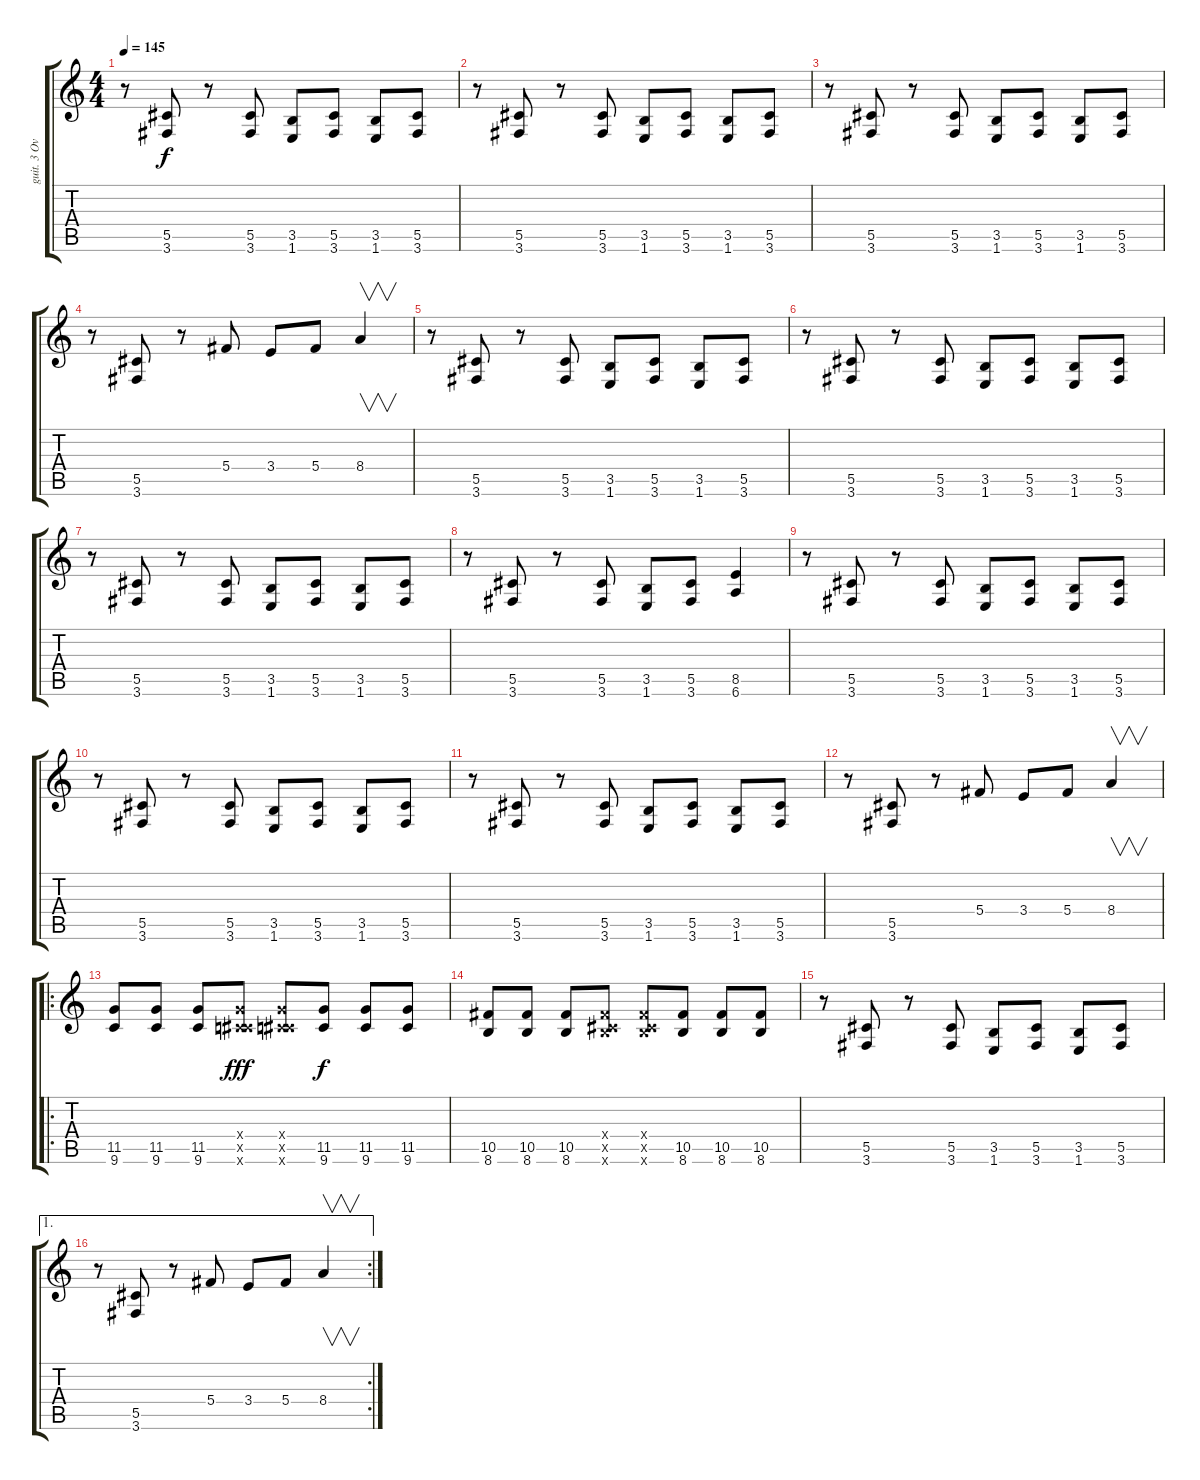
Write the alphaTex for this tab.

\track ("guit. 3 Overdrive" "guit. 3 Ov") {instrument overdrivenguitar}
\staff {score tabs}
\tuning (Eb4 Bb3 Gb3 Db3 Ab2 Eb2) {hide}
\ts (4 4)
\tempo 145
\clef g2
\ks c
r.8{dy f} (5.5 3.6).8 r.8 (5.5 3.6).8 (3.5 1.6).8 (5.5 3.6).8 (3.5 1.6).8 (5.5 3.6).8 |
r.8 (5.5 3.6).8 r.8 (5.5 3.6).8 (3.5 1.6).8 (5.5 3.6).8 (3.5 1.6).8 (5.5 3.6).8 |
r.8 (5.5 3.6).8 r.8 (5.5 3.6).8 (3.5 1.6).8 (5.5 3.6).8 (3.5 1.6).8 (5.5 3.6).8 |
r.8 (5.5 3.6).8 r.8 5.4.8 3.4.8 5.4.8 8.4.4{v} |
r.8 (5.5 3.6).8 r.8 (5.5 3.6).8 (3.5 1.6).8 (5.5 3.6).8 (3.5 1.6).8 (5.5 3.6).8 |
r.8 (5.5 3.6).8 r.8 (5.5 3.6).8 (3.5 1.6).8 (5.5 3.6).8 (3.5 1.6).8 (5.5 3.6).8 |
r.8 (5.5 3.6).8 r.8 (5.5 3.6).8 (3.5 1.6).8 (5.5 3.6).8 (3.5 1.6).8 (5.5 3.6).8 |
r.8 (5.5 3.6).8 r.8 (5.5 3.6).8 (3.5 1.6).8 (5.5 3.6).8 (8.5 6.6).4 |
r.8 (5.5 3.6).8 r.8 (5.5 3.6).8 (3.5 1.6).8 (5.5 3.6).8 (3.5 1.6).8 (5.5 3.6).8 |
r.8 (5.5 3.6).8 r.8 (5.5 3.6).8 (3.5 1.6).8 (5.5 3.6).8 (3.5 1.6).8 (5.5 3.6).8 |
r.8 (5.5 3.6).8 r.8 (5.5 3.6).8 (3.5 1.6).8 (5.5 3.6).8 (3.5 1.6).8 (5.5 3.6).8 |
r.8 (5.5 3.6).8 r.8 5.4.8 3.4.8 5.4.8 8.4.4{v} |
\ro
(11.5 9.6).8 (11.5 9.6).8 (11.5 9.6).8 (0.4{x} 11.5{x} 9.6{x}).8{dy fff instrument guitarfretnoise} (0.4{x} 11.5{x} 9.6{x}).8 (11.5 9.6).8{dy f instrument overdrivenguitar} (11.5 9.6).8 (11.5 9.6).8 |
(10.5 8.6).8 (10.5 8.6).8 (10.5 8.6).8 (0.4{x} 10.5{x} 8.6{x}).8{instrument guitarfretnoise} (0.4{x} 10.5{x} 8.6{x}).8 (10.5 8.6).8{instrument overdrivenguitar} (10.5 8.6).8 (10.5 8.6).8 |
r.8 (5.5 3.6).8 r.8 (5.5 3.6).8 (3.5 1.6).8 (5.5 3.6).8 (3.5 1.6).8 (5.5 3.6).8 |
\ae 1
\rc 2
r.8 (5.5 3.6).8 r.8 5.4.8 3.4.8 5.4.8 8.4.4{v}
